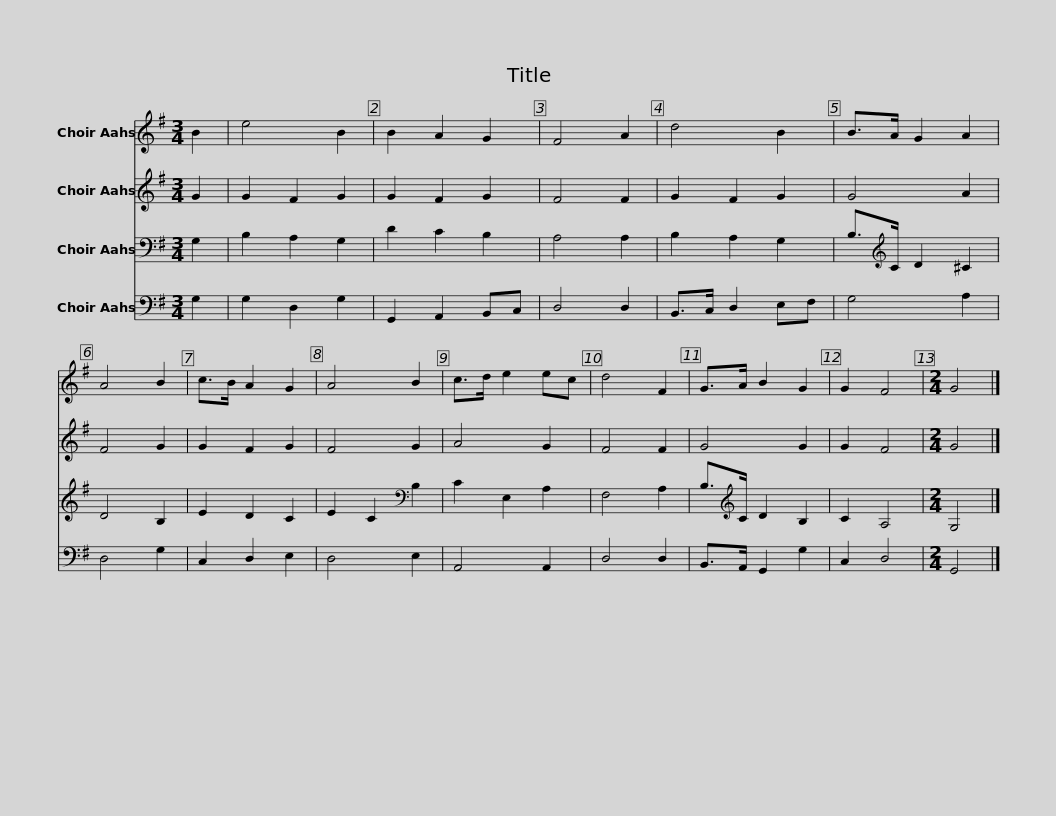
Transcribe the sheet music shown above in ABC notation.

X:1
%%score 1 2 3 4
L:1/8
M:3/4
I:linebreak $
K:G
V:1 treble
V:2 treble
V:3 bass
V:4 bass
V:1
 B2 | e4 B2 | B2 A2 G2 | F4 A2 | d4 B2 | %5
 B>A G2 A2 | A4 B2 | c>B A2 G2 | A4 B2 |$ c>d e2 ec | %10
 d4 F2 | G>A B2 G2 | G2 F4 |[M:2/4] G4 |] %14
V:2
 G2 | G2 F2 G2 | G2 F2 G2 | F4 F2 | G2 F2 G2 | %5
 G4 A2 | F4 G2 | G2 F2 G2 | F4 G2 |$ A4 G2 | %10
 F4 F2 | G4 G2 | G2 F4 |[M:2/4] G4 |] %14
V:3
 G,2 | B,2 A,2 G,2 | D2 C2 B,2 | A,4 A,2 | B,2 A,2 G,2 | %5
 B,>[K:treble]C D2 ^C2 | D4 B,2 | E2 D2 C2 | E2 C2[K:bass] B,2 |$ C2 E,2 A,2 | %10
 F,4 A,2 | B,>[K:treble]C D2 B,2 | C2 A,4 |[M:2/4] G,4 |] %14
V:4
 G,2 | G,2 D,2 G,2 | G,,2 A,,2 B,,C, | D,4 D,2 | B,,>C, D,2 E,F, | %5
 G,4 A,2 | D,4 G,2 | C,2 D,2 E,2 | D,4 E,2 |$ A,,4 A,,2 | %10
 D,4 D,2 | B,,>A,, G,,2 G,2 | C,2 D,4 |[M:2/4] G,,4 |] %14
